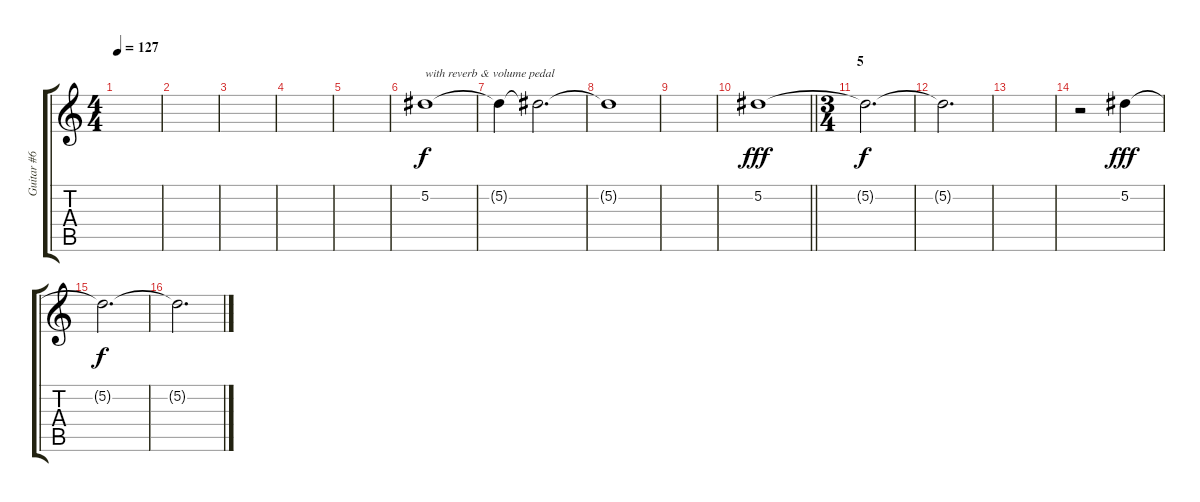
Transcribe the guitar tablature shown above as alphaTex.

\track ("Guitar #6" "Guitar #6") {instrument electricguitarclean}
\staff {score tabs}
\tuning (Eb4 Bb3 Gb3 Db3 Ab2 Db2) {hide}
\ts (4 4)
\tempo 127
\clef g2
\ks c
|
|
|
|
|
5.2.1{txt "with reverb & volume pedal" volume 11 instrument pad8sweep} |
5.2{t}.4{dy f} 5.2{t}.2{d volume 0} |
5.2{t}.1 |
|
\barLineRight lightlight
5.2.1{dy fff volume 11} |
\ts (3 4)
\section ("" "5")
5.2{t}.2{d dy f volume 0} |
5.2{t}.2{d} |
|
r.2 5.2.4{dy fff volume 11} |
5.2{t}.2{d dy f} |
5.2{t}.2{d volume 4}
